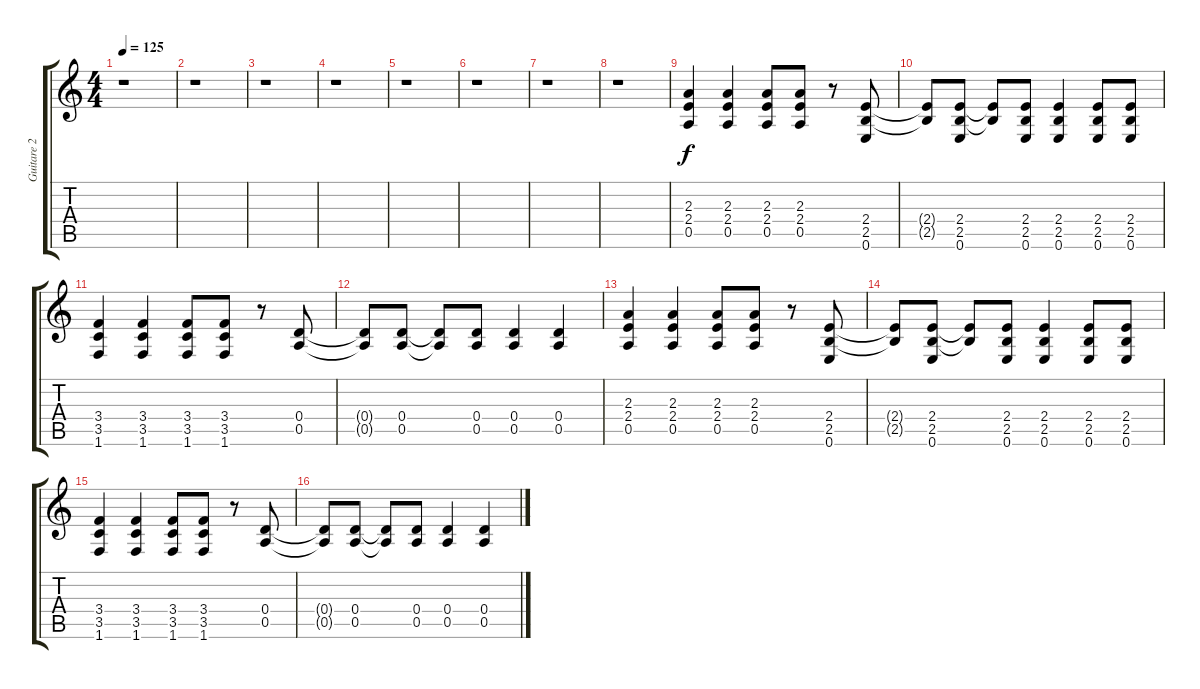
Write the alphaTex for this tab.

\track ("Guitare 2" "Guitare 2") {instrument overdrivenguitar}
\staff {score tabs}
\tuning (E4 B3 G3 D3 A2 E2) {hide}
\ts (4 4)
\tempo 125
\clef g2
\ks c
r.1{dy f} |
r.1 |
r.1 |
r.1 |
r.1 |
r.1 |
r.1 |
r.1 |
(2.3 2.4 0.5).4 (2.3 2.4 0.5).4 (2.3 2.4 0.5).8 (2.3 2.4 0.5).8 r.8 (2.4 2.5 0.6).8 |
(2.4{t} 2.5{t}).8 (2.4 2.5 0.6).8 (2.4{t} 2.5{t}).8 (2.4 2.5 0.6).8 (2.4 2.5 0.6).4 (2.4 2.5 0.6).8 (2.4 2.5 0.6).8 |
(3.4 3.5 1.6).4 (3.4 3.5 1.6).4 (3.4 3.5 1.6).8 (3.4 3.5 1.6).8 r.8 (0.4 0.5).8 |
(0.4{t} 0.5{t}).8 (0.4 0.5).8 (0.4{t} 0.5{t}).8 (0.4 0.5).8 (0.4 0.5).4 (0.4 0.5).4 |
(2.3 2.4 0.5).4 (2.3 2.4 0.5).4 (2.3 2.4 0.5).8 (2.3 2.4 0.5).8 r.8 (2.4 2.5 0.6).8 |
(2.4{t} 2.5{t}).8 (2.4 2.5 0.6).8 (2.4{t} 2.5{t}).8 (2.4 2.5 0.6).8 (2.4 2.5 0.6).4 (2.4 2.5 0.6).8 (2.4 2.5 0.6).8 |
(3.4 3.5 1.6).4 (3.4 3.5 1.6).4 (3.4 3.5 1.6).8 (3.4 3.5 1.6).8 r.8 (0.4 0.5).8 |
(0.4{t} 0.5{t}).8 (0.4 0.5).8 (0.4{t} 0.5{t}).8 (0.4 0.5).8 (0.4 0.5).4 (0.4 0.5).4
